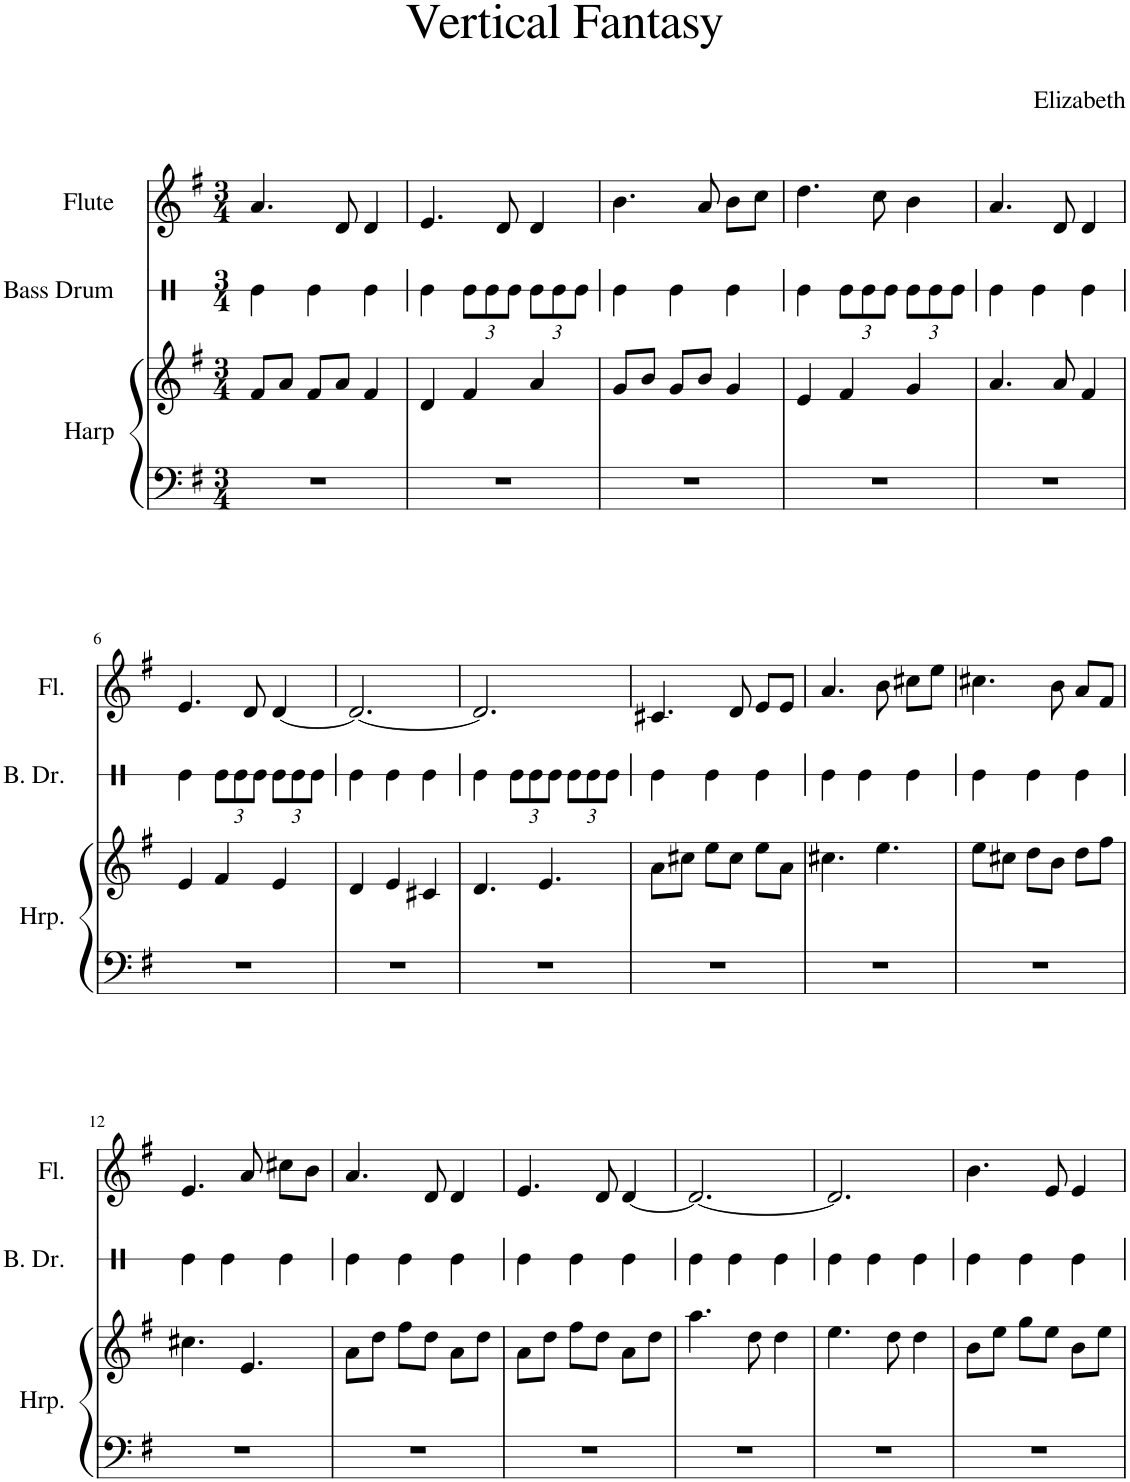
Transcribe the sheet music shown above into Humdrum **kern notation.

**kern	**kern	**kern	**kern
*part3	*part3	*part2	*part1
*staff4	*staff3	*staff2	*staff1
*I"Harp	*	*I"Bass Drum	*I"Flute
*I'Hrp.	*	*I'B. Dr.	*I'Fl.
*	*	*stria1	*
*clefF4	*clefG2	*clefX	*clefG2
*k[f#]	*k[f#]	*k[]	*k[f#]
*M3/4	*M3/4	*M3/4	*M3/4
=1	=1	=1	=1
2.r	8f#/L	4Re\	4.a/
.	8a/J	.	.
.	8f#/L	4Re\	.
.	8a/J	.	8d/
.	4f#/	4Re\	4d/
=2	=2	=2	=2
2.r	4d/	4Re\	4.e/
*	*	*Xbrackettup	*
.	4f#/	12Re\L	.
.	.	12Re\	.
.	.	.	8d/
.	.	12Re\J	.
.	4a/	12Re\L	4d/
.	.	12Re\	.
.	.	12Re\J	.
=3	=3	=3	=3
2.r	8g/L	4Re\	4.b\
.	8b/J	.	.
.	8g/L	4Re\	.
.	8b/J	.	8a/
.	4g/	4Re\	8b\L
.	.	.	8cc\J
=4	=4	=4	=4
2.r	4e/	4Re\	4.dd\
.	4f#/	12Re\L	.
.	.	12Re\	.
.	.	.	8cc\
.	.	12Re\J	.
.	4g/	12Re\L	4b\
.	.	12Re\	.
.	.	12Re\J	.
=5	=5	=5	=5
2.r	4.a/	4Re\	4.a/
.	.	4Re\	.
.	8a/	.	8d/
.	4f#/	4Re\	4d/
!!LO:LB:g=z
=6	=6	=6	=6
2.r	4e/	4Re\	4.e/
.	4f#/	12Re\L	.
.	.	12Re\	.
.	.	.	8d/
.	.	12Re\J	.
.	4e/	12Re\L	[4d/
.	.	12Re\	.
.	.	12Re\J	.
=7	=7	=7	=7
2.r	4d/	4Re\	2.d/_
.	4e/	4Re\	.
.	4c#X/	4Re\	.
=8	=8	=8	=8
2.r	4.d/	4Re\	2.d/]
.	.	12Re\L	.
.	.	12Re\	.
.	4.e/	.	.
.	.	12Re\J	.
.	.	12Re\L	.
.	.	12Re\	.
.	.	12Re\J	.
=9	=9	=9	=9
2.r	8a\L	4Re\	4.c#X/
.	8cc#X\J	.	.
.	8ee\L	4Re\	.
.	8cc#\J	.	8d/
.	8ee\L	4Re\	8e/L
.	8a\J	.	8e/J
=10	=10	=10	=10
2.r	4.cc#X\	4Re\	4.a/
.	.	4Re\	.
.	4.ee\	.	8b\
.	.	4Re\	8cc#X\L
.	.	.	8ee\J
=11	=11	=11	=11
2.r	8ee\L	4Re\	4.cc#X\
.	8cc#X\J	.	.
.	8dd\L	4Re\	.
.	8b\J	.	8b\
.	8dd\L	4Re\	8a/L
.	8ff#\J	.	8f#/J
!!LO:LB:g=z
=12	=12	=12	=12
2.r	4.cc#X\	4Re\	4.e/
.	.	4Re\	.
.	4.e/	.	8a/
.	.	4Re\	8cc#X\L
.	.	.	8b\J
=13	=13	=13	=13
2.r	8a\L	4Re\	4.a/
.	8dd\J	.	.
.	8ff#\L	4Re\	.
.	8dd\J	.	8d/
.	8a\L	4Re\	4d/
.	8dd\J	.	.
=14	=14	=14	=14
2.r	8a\L	4Re\	4.e/
.	8dd\J	.	.
.	8ff#\L	4Re\	.
.	8dd\J	.	8d/
.	8a\L	4Re\	[4d/
.	8dd\J	.	.
=15	=15	=15	=15
2.r	4.aa\	4Re\	2.d/_
.	.	4Re\	.
.	8dd\	.	.
.	4dd\	4Re\	.
=16	=16	=16	=16
2.r	4.ee\	4Re\	2.d/]
.	.	4Re\	.
.	8dd\	.	.
.	4dd\	4Re\	.
=17	=17	=17	=17
2.r	8b\L	4Re\	4.b\
.	8ee\J	.	.
.	8gg\L	4Re\	.
.	8ee\J	.	8e/
.	8b\L	4Re\	4e/
.	8ee\J	.	.
=	=	=	=
*-	*-	*-	*-
